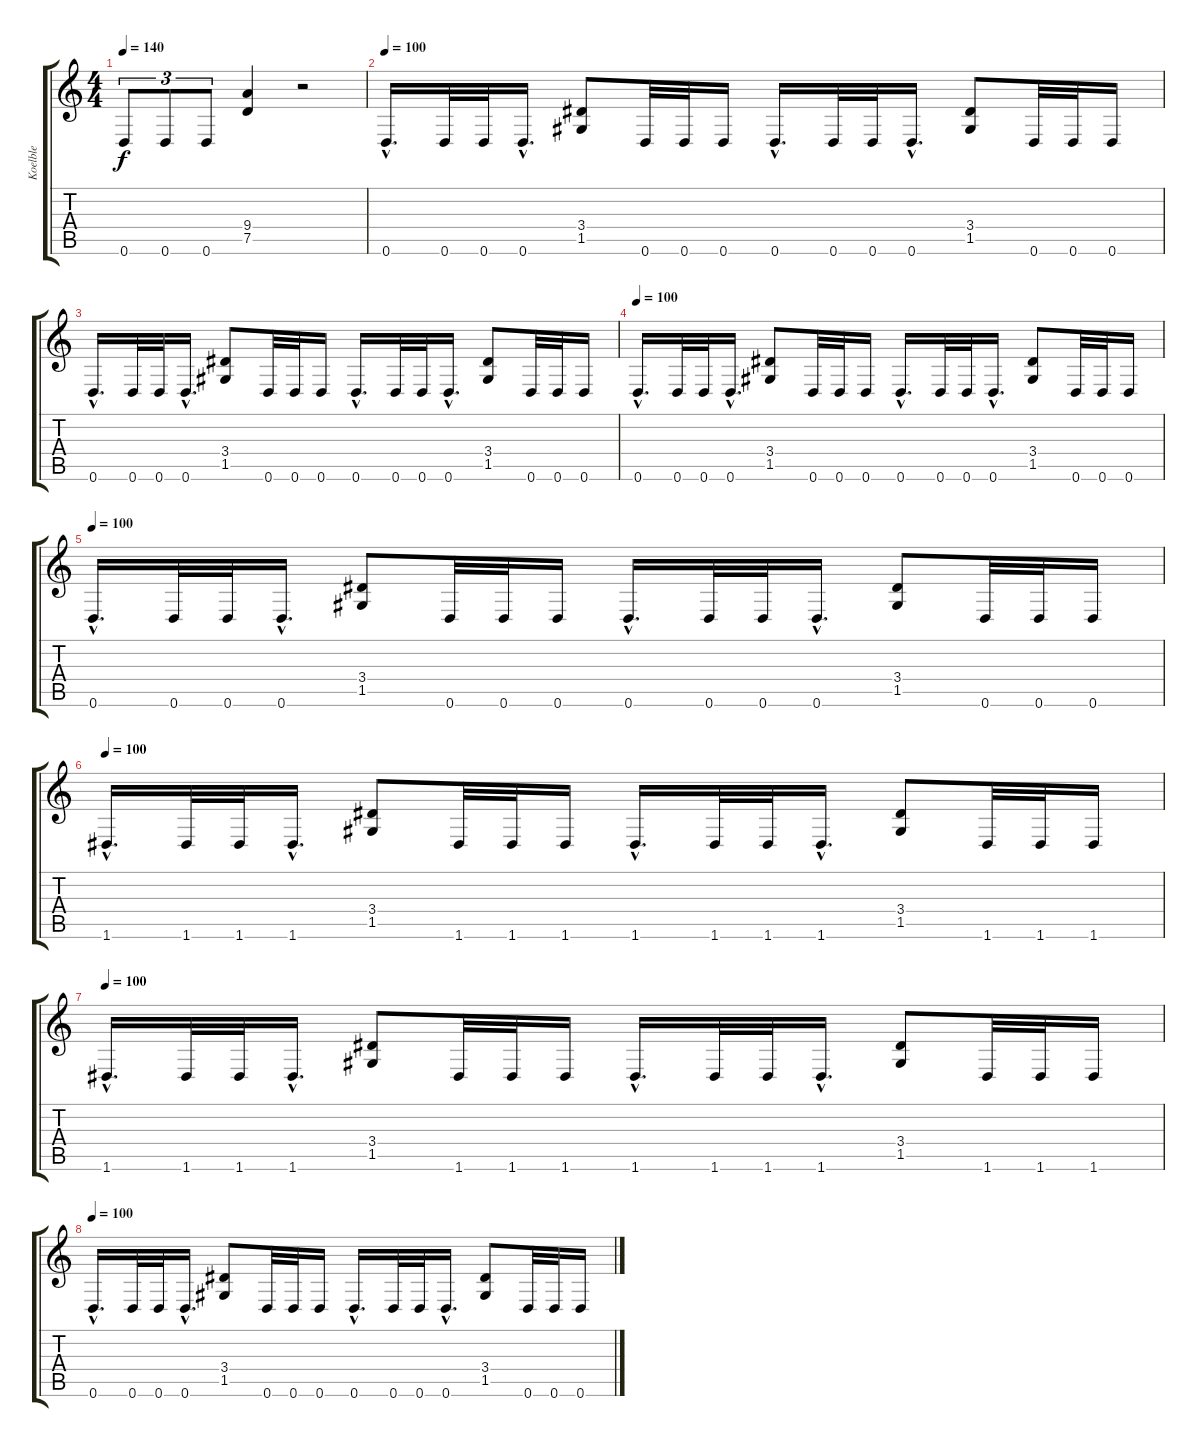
\track ("Koelble" "Koelble") {instrument distortionguitar}
\staff {score tabs}
\tuning (D4 A3 F3 C3 G2 D2) {hide}
\ts (4 4)
\tempo 140
\clef g2
\ks c
0.6.8{tu (3 2) dy f} 0.6.8{tu (3 2)} 0.6.8{tu (3 2)} (9.4 7.5).4 r.2 |
\tempo 100
0.6{hac}.16{d} 0.6.32 0.6.32 0.6{hac}.16{d} (3.4 1.5).8 0.6.32 0.6.32 0.6.16 0.6{hac}.16{d} 0.6.32 0.6.32 0.6{hac}.16{d} (3.4 1.5).8 0.6.32 0.6.32 0.6.16 |
0.6{hac}.16{d} 0.6.32 0.6.32 0.6{hac}.16{d} (3.4 1.5).8 0.6.32 0.6.32 0.6.16 0.6{hac}.16{d} 0.6.32 0.6.32 0.6{hac}.16{d} (3.4 1.5).8 0.6.32 0.6.32 0.6.16 |
\tempo 100
0.6{hac}.16{d} 0.6.32 0.6.32 0.6{hac}.16{d} (3.4 1.5).8 0.6.32 0.6.32 0.6.16 0.6{hac}.16{d} 0.6.32 0.6.32 0.6{hac}.16{d} (3.4 1.5).8 0.6.32 0.6.32 0.6.16 |
\tempo 100
0.6{hac}.16{d} 0.6.32 0.6.32 0.6{hac}.16{d} (3.4 1.5).8 0.6.32 0.6.32 0.6.16 0.6{hac}.16{d} 0.6.32 0.6.32 0.6{hac}.16{d} (3.4 1.5).8 0.6.32 0.6.32 0.6.16 |
\tempo 100
1.6{hac}.16{d} 1.6.32 1.6.32 1.6{hac}.16{d} (3.4 1.5).8 1.6.32 1.6.32 1.6.16 1.6{hac}.16{d} 1.6.32 1.6.32 1.6{hac}.16{d} (3.4 1.5).8 1.6.32 1.6.32 1.6.16 |
\tempo 100
1.6{hac}.16{d} 1.6.32 1.6.32 1.6{hac}.16{d} (3.4 1.5).8 1.6.32 1.6.32 1.6.16 1.6{hac}.16{d} 1.6.32 1.6.32 1.6{hac}.16{d} (3.4 1.5).8 1.6.32 1.6.32 1.6.16 |
\tempo 100
0.6{hac}.16{d} 0.6.32 0.6.32 0.6{hac}.16{d} (3.4 1.5).8 0.6.32 0.6.32 0.6.16 0.6{hac}.16{d} 0.6.32 0.6.32 0.6{hac}.16{d} (3.4 1.5).8 0.6.32 0.6.32 0.6.16
